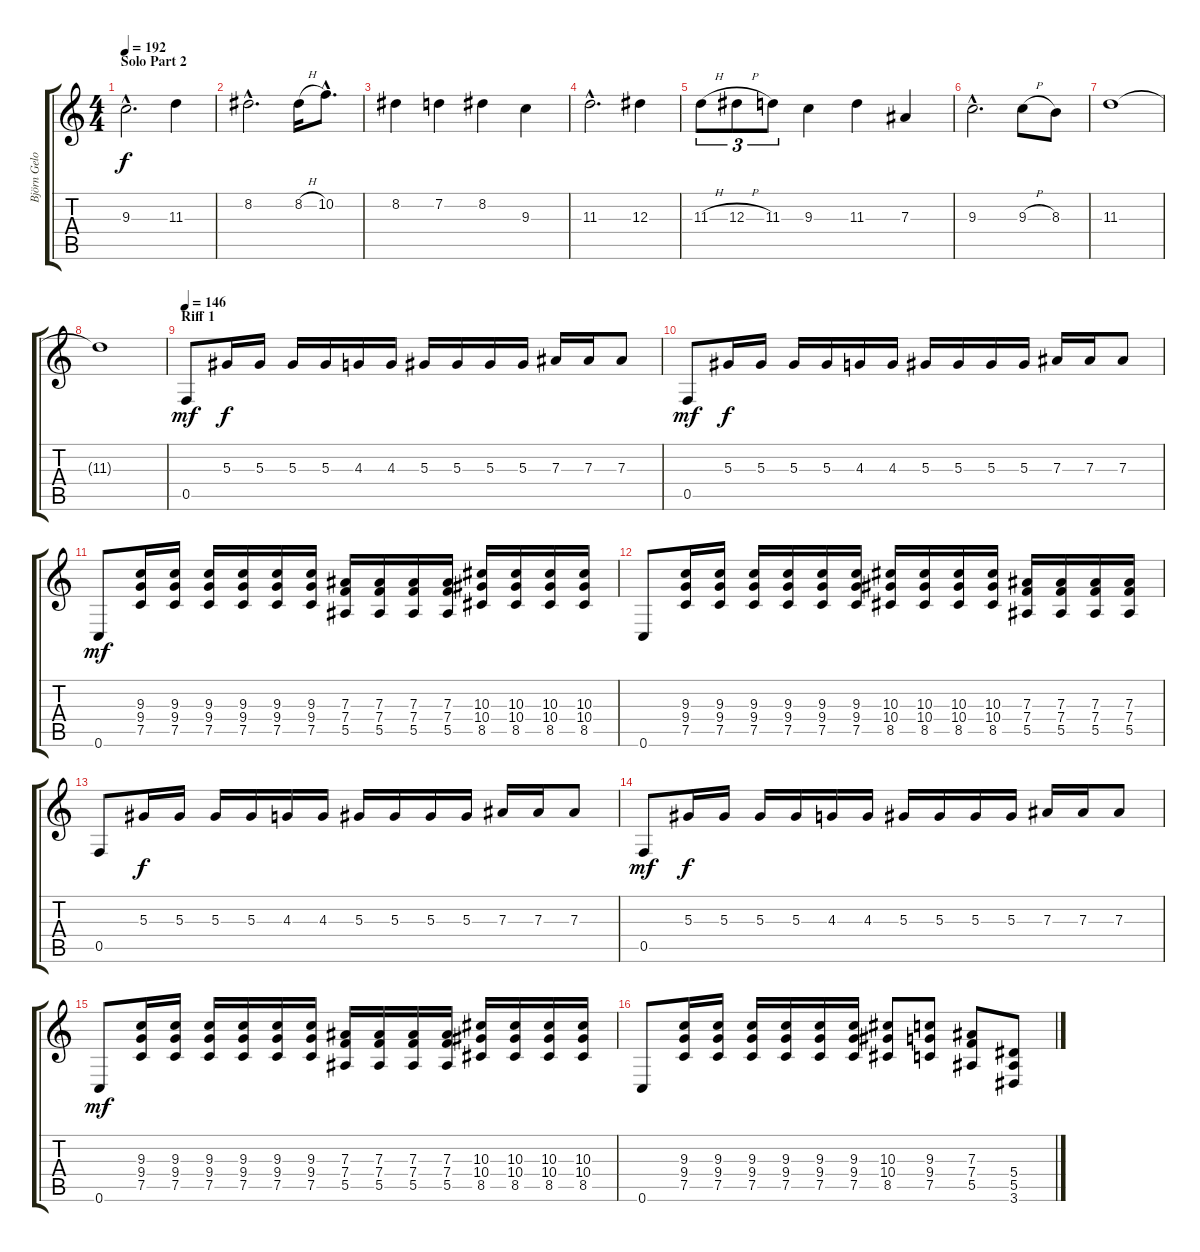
\track ("Björn Gelotte" "Björn Gelo") {instrument distortionguitar}
\staff {score tabs}
\tuning (C4 G3 Eb3 Bb2 F2 C2) {hide}
\ts (4 4)
\section ("" "Solo Part 2")
\tempo 192
\clef g2
\ks c
9.3{hac}.2{d dy f} 11.3.4 |
8.2{hac}.2{d} 8.2{h}.16 10.2{hac}.8{d} |
8.2.4 7.2.4 8.2.4 9.3.4 |
11.3{hac}.2{d} 12.3.4 |
11.3{h}.8{tu (3 2)} 12.3{h}.8{tu (3 2)} 11.3.8{tu (3 2)} 9.3.4 11.3.4 7.3.4 |
9.3{hac}.2{d} 9.3{h}.8 8.3.8 |
11.3.1 |
11.3{t}.1 |
\section ("" "Riff 1")
\tempo 146
0.5.8{dy mf} 5.3.16{dy f} 5.3.16 5.3.16 5.3.16 4.3.16 4.3.16 5.3.16 5.3.16 5.3.16 5.3.16 7.3.16 7.3.16 7.3.8 |
0.5.8{dy mf} 5.3.16{dy f} 5.3.16 5.3.16 5.3.16 4.3.16 4.3.16 5.3.16 5.3.16 5.3.16 5.3.16 7.3.16 7.3.16 7.3.8 |
0.6.8{dy mf} (9.3 9.4 7.5).16 (9.3 9.4 7.5).16 (9.3 9.4 7.5).16 (9.3 9.4 7.5).16 (9.3 9.4 7.5).16 (9.3 9.4 7.5).16 (7.3 7.4 5.5).16 (7.3 7.4 5.5).16 (7.3 7.4 5.5).16 (7.3 7.4 5.5).16 (10.3 10.4 8.5).16 (10.3 10.4 8.5).16 (10.3 10.4 8.5).16 (10.3 10.4 8.5).16 |
0.6.8 (9.3 9.4 7.5).16 (9.3 9.4 7.5).16 (9.3 9.4 7.5).16 (9.3 9.4 7.5).16 (9.3 9.4 7.5).16 (9.3 9.4 7.5).16 (10.3 10.4 8.5).16 (10.3 10.4 8.5).16 (10.3 10.4 8.5).16 (10.3 10.4 8.5).16 (7.3 7.4 5.5).16 (7.3 7.4 5.5).16 (7.3 7.4 5.5).16 (7.3 7.4 5.5).16 |
0.5.8 5.3.16{dy f} 5.3.16 5.3.16 5.3.16 4.3.16 4.3.16 5.3.16 5.3.16 5.3.16 5.3.16 7.3.16 7.3.16 7.3.8 |
0.5.8{dy mf} 5.3.16{dy f} 5.3.16 5.3.16 5.3.16 4.3.16 4.3.16 5.3.16 5.3.16 5.3.16 5.3.16 7.3.16 7.3.16 7.3.8 |
0.6.8{dy mf} (9.3 9.4 7.5).16 (9.3 9.4 7.5).16 (9.3 9.4 7.5).16 (9.3 9.4 7.5).16 (9.3 9.4 7.5).16 (9.3 9.4 7.5).16 (7.3 7.4 5.5).16 (7.3 7.4 5.5).16 (7.3 7.4 5.5).16 (7.3 7.4 5.5).16 (10.3 10.4 8.5).16 (10.3 10.4 8.5).16 (10.3 10.4 8.5).16 (10.3 10.4 8.5).16 |
0.6.8 (9.3 9.4 7.5).16 (9.3 9.4 7.5).16 (9.3 9.4 7.5).16 (9.3 9.4 7.5).16 (9.3 9.4 7.5).16 (9.3 9.4 7.5).16 (10.3 10.4 8.5).8 (9.3 9.4 7.5).8 (7.3 7.4 5.5).8 (5.4 5.5 3.6).8
